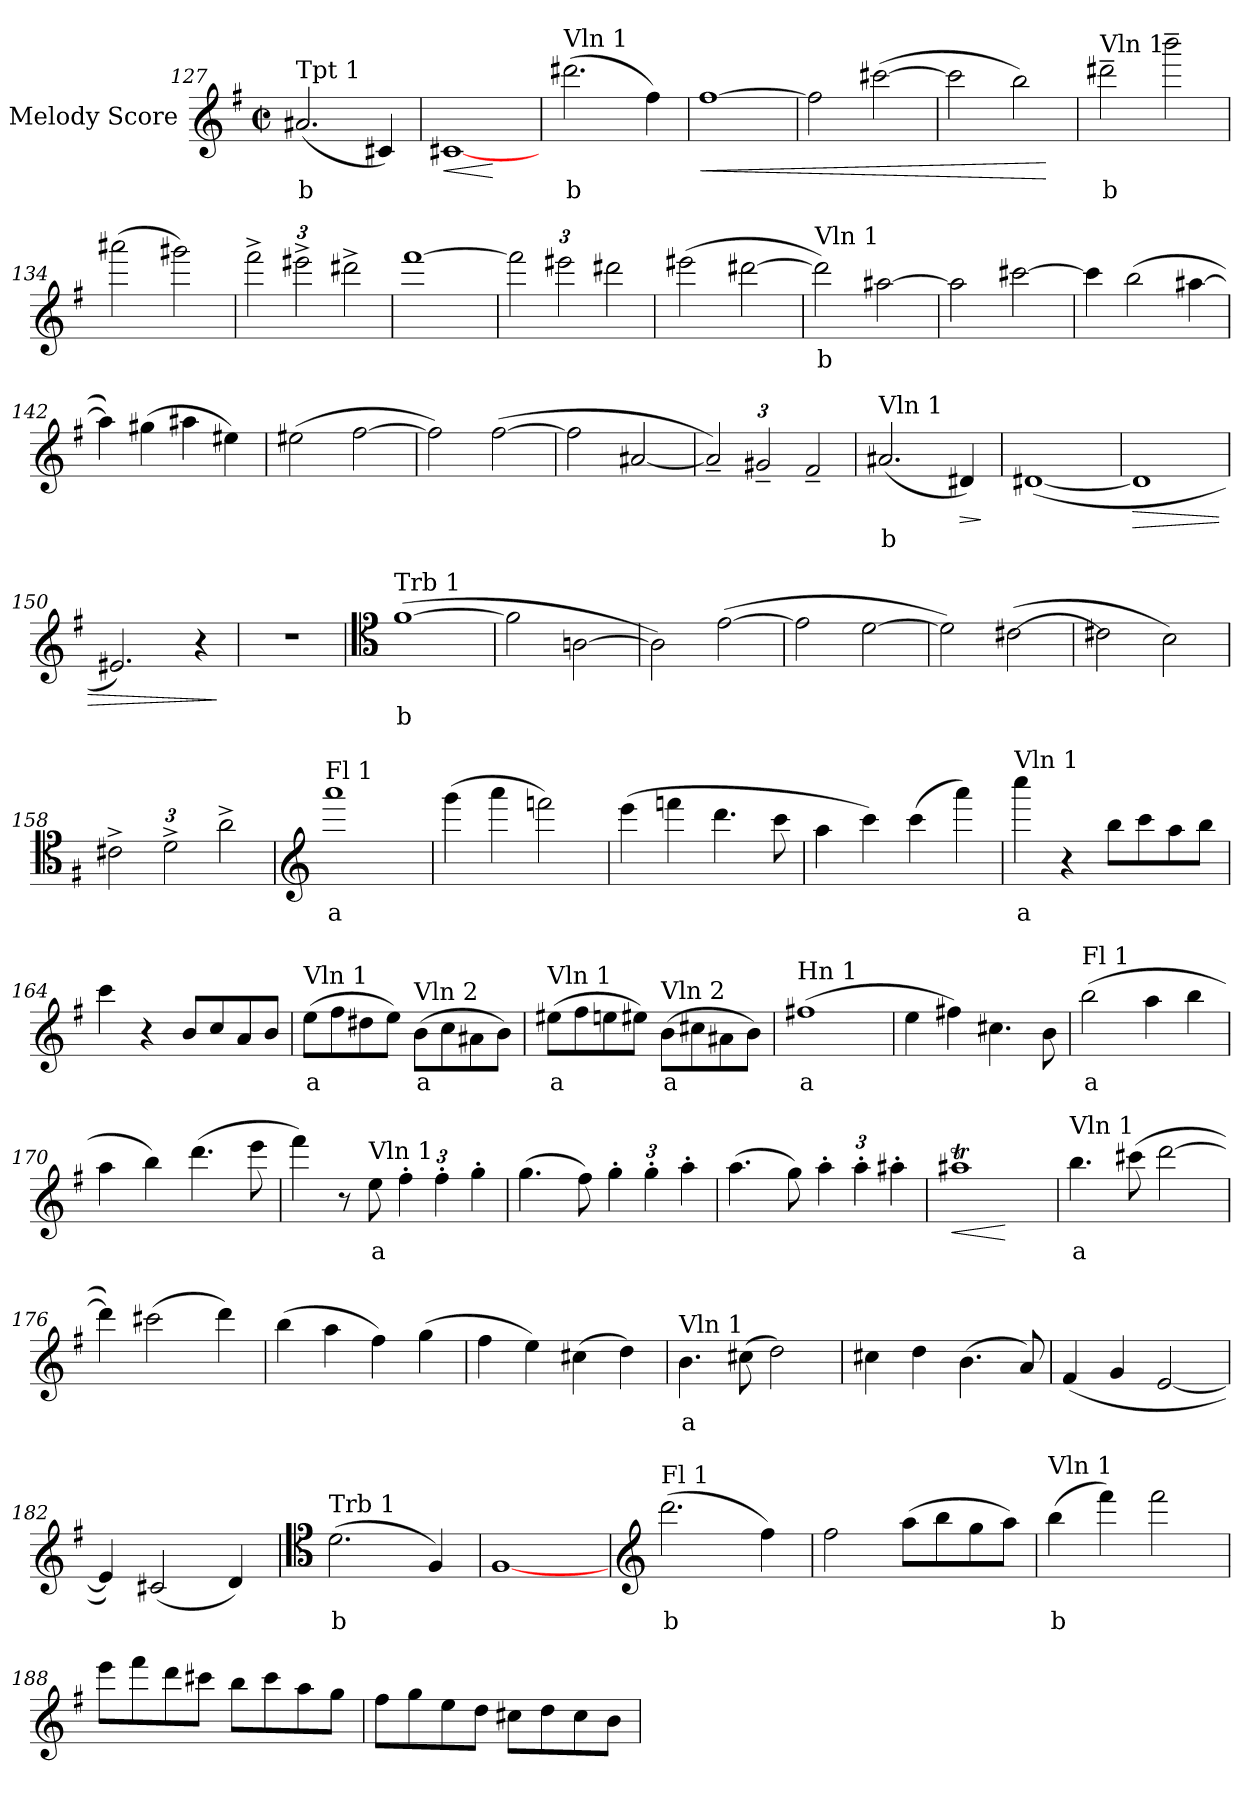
**kern	**text	**dynam
*part1	*part1	*part1
*staff1	*staff1	*staff1
*I"Melody Score	*	*
*clefG2	*	*
*k[f#]	*	*
*M2/2	*	*
*met(c|)	*	*
=127	=127	=127
!LO:TX:a:t=Tpt 1	!	!
!	!LO:LY:b:color=#FF0000	!
(2.a#X/	b	.
4c#X/)	.	.
=128	=128	=128
!	!	!LO:HP:b
[<1c#X	.	<
.	.	[
=129	=129	=129
!LO:TX:a:t=Vln 1	!	!
!	!LO:LY:b:color=#FF0000	!
(2.ddd#X\	b	.
4ff#\)	.	.
=130	=130	=130
!	!	!LO:HP:b
[1ff#	.	<
=131	=131	=131
2ff#\]	.	.
([2ccc#X\	.	.
=132	=132	=132
2ccc#\]	.	.
2bb\)	.	.
.	.	[
=133	=133	=133
!LO:TX:a:t=Vln 1	!	!
!	!LO:LY:b:color=#FF0000	!
2ddd#X~\	b	.
2bbb~\	.	.
=134	=134	=134
(2aaa#X\	.	.
2ggg#X\)	.	.
=135	=135	=135
*Xbrackettup	*	*
3fff#^\	.	.
3eee#i^\	.	.
3ddd#X^\	.	.
=136	=136	=136
[1fff#	.	.
=137	=137	=137
3fff#\]	.	.
3eee#X\	.	.
3ddd#X\	.	.
=138	=138	=138
(2eee#X\	.	.
[2ddd#X\	.	.
=139	=139	=139
!LO:TX:a:t=Vln 1	!	!
!	!LO:LY:b:color=#FF0000	!
2ddd#\])	b	.
[2aa#X\	.	.
=140	=140	=140
2aa#\]	.	.
[2ccc#X\	.	.
=141	=141	=141
4ccc#\]	.	.
(2bb\	.	.
[4aa#X\	.	.
=142	=142	=142
4aa#\])	.	.
(4gg#X\	.	.
4aa#X\	.	.
4ee#X\)	.	.
=143	=143	=143
(2ee#X\	.	.
[2ff#\	.	.
=144	=144	=144
2ff#\])	.	.
([2ff#\	.	.
=145	=145	=145
2ff#\]	.	.
[2a#X/	.	.
=146	=146	=146
3a#~/])	.	.
3g#X~/	.	.
3f#~/	.	.
=147	=147	=147
!LO:TX:a:t=Vln 1	!	!
!	!LO:LY:b:color=#FF0000	!
(2.a#X/	b	.
!	!	!LO:HP:b
4d#X/)	.	>
.	.	]
=148	=148	=148
([1d#X	.	.
=149	=149	=149
!	!	!LO:HP:b
1d#]	.	>
=150	=150	=150
2.e#X/)	.	.
4r	.	.
.	.	]
=151	=151	=151
*MM264	*	*
1r	.	.
=152	=152	=152
*clefC4	*	*
!LO:TX:a:t=Trb 1	!	!
!	!LO:LY:b:color=#FF0000	!
([1f#	b	.
=153	=153	=153
2f#\]	.	.
[2An\	.	.
=154	=154	=154
2A\])	.	.
([2e\	.	.
=155	=155	=155
2e\]	.	.
[2d\	.	.
=156	=156	=156
2d\])	.	.
([2c#X\	.	.
=157	=157	=157
2c#X\]	.	.
2B\)	.	.
=158	=158	=158
3c#X^\	.	.
3d^\	.	.
3a^\	.	.
=159	=159	=159
*clefG2	*	*
!LO:TX:a:t=Fl 1	!	!
!	!LO:LY:b:color=#FF0000	!
1aaa	a	.
=160	=160	=160
(4ggg\	.	.
4aaa\	.	.
2fffn\)	.	.
=161	=161	=161
(4eee\	.	.
4fffn\	.	.
4.ddd\	.	.
8ccc\	.	.
=162	=162	=162
4aa\	.	.
4ccc\)	.	.
(4ccc\	.	.
4aaa\)	.	.
=163	=163	=163
!LO:TX:a:t=Vln 1	!	!
!	!LO:LY:b:color=#FF0000	!
4cccc\	a	.
4r	.	.
8bb\L	.	.
8ccc\	.	.
8aa\	.	.
8bb\J	.	.
=164	=164	=164
4ccc\	.	.
4r	.	.
8b/L	.	.
8cc/	.	.
8a/	.	.
8b/J	.	.
=165	=165	=165
!LO:TX:a:t=Vln 1	!	!
!	!LO:LY:b:color=#FF0000	!
(8ee\L	a	.
8ff#\	.	.
8dd#X\	.	.
8ee\J)	.	.
!LO:TX:a:t=Vln 2	!	!
!	!LO:LY:b:color=#FF0000	!
(8b\L	a	.
8cc\	.	.
8a#X\	.	.
8b\J)	.	.
=166	=166	=166
!LO:TX:a:t=Vln 1	!	!
!	!LO:LY:b:color=#FF0000	!
(8ee#X\L	a	.
8ff#\	.	.
8een\	.	.
8ee#X\J)	.	.
!LO:TX:a:t=Vln 2	!	!
!	!LO:LY:b:color=#FF0000	!
(8b\L	a	.
8cc#X\	.	.
8a#X\	.	.
8b\J)	.	.
=167	=167	=167
!LO:TX:a:t=Hn 1	!	!
!	!LO:LY:b:color=#FF0000	!
(1ff#X	a	.
=168	=168	=168
4ee\	.	.
4ff#X\)	.	.
4.cc#X\	.	.
8b\	.	.
=169	=169	=169
!LO:TX:a:t=Fl 1	!	!
!	!LO:LY:b:color=#FF0000	!
(2bb\	a	.
4aa\	.	.
4bb\	.	.
=170	=170	=170
4aa\	.	.
4bb\)	.	.
(4.ddd\	.	.
8eee\	.	.
=171	=171	=171
4fff#\)	.	.
8r	.	.
!LO:TX:a:t=Vln 1	!	!
!	!LO:LY:b:color=#FF0000	!
8ee\	a	.
6ff#'\	.	.
6ff#'\	.	.
6gg'\	.	.
=172	=172	=172
(4.gg\	.	.
8ff#\)	.	.
6gg'\	.	.
6gg'\	.	.
6aa'\	.	.
=173	=173	=173
(4.aa\	.	.
8gg\)	.	.
6aa'\	.	.
6aa'\	.	.
6aa#X'\	.	.
=174	=174	=174
!	!	!LO:HP:b
1aa#Xt	.	<
.	.	[
=175	=175	=175
!LO:TX:a:t=Vln 1	!	!
!	!LO:LY:b:color=#FF0000	!
4.bb\	a	.
(8ccc#X\	.	.
[2ddd\	.	.
=176	=176	=176
4ddd\])	.	.
(2ccc#X\	.	.
4ddd\)	.	.
=177	=177	=177
(4bb\	.	.
4aa\	.	.
4ff#\)	.	.
(4gg\	.	.
=178	=178	=178
4ff#\	.	.
4ee\)	.	.
(4cc#X\	.	.
4dd\)	.	.
=179	=179	=179
!LO:TX:a:t=Vln 1	!	!
!	!LO:LY:b:color=#FF0000	!
4.b\	a	.
(8cc#X\	.	.
2dd\)	.	.
=180	=180	=180
4cc#X\	.	.
4dd\	.	.
(4.b\	.	.
8a/)	.	.
=181	=181	=181
(4f#/	.	.
4g/	.	.
[2e/	.	.
=182	=182	=182
4e/])	.	.
(2c#X/	.	.
4d/)	.	.
=183	=183	=183
*clefC4	*	*
!LO:TX:a:t=Trb 1	!	!
!	!LO:LY:b:color=#FF0000	!
(2.d\	b	.
4F#/)	.	.
=184	=184	=184
[1F#	.	.
=185	=185	=185
*clefG2	*	*
!LO:TX:a:t=Fl 1	!	!
!	!LO:LY:b:color=#FF0000	!
(2.ddd\	b	.
4ff#\)	.	.
=186	=186	=186
2ff#\	.	.
(8aa\L	.	.
8bb\	.	.
8gg\	.	.
8aa\J)	.	.
=187	=187	=187
!LO:TX:a:t=Vln 1	!	!
!	!LO:LY:b:color=#FF0000	!
(4bb\	b	.
4fff#\)	.	.
2fff#\	.	.
=188	=188	=188
8eee\L	.	.
8fff#\	.	.
8ddd\	.	.
8ccc#X\J	.	.
8bb\L	.	.
8ccc#\	.	.
8aa\	.	.
8gg\J	.	.
=189	=189	=189
8ff#\L	.	.
8gg\	.	.
8ee\	.	.
8dd\J	.	.
8cc#X\L	.	.
8dd\	.	.
8cc#\	.	.
8b\J	.	.
=	=	=
*-	*-	*-
